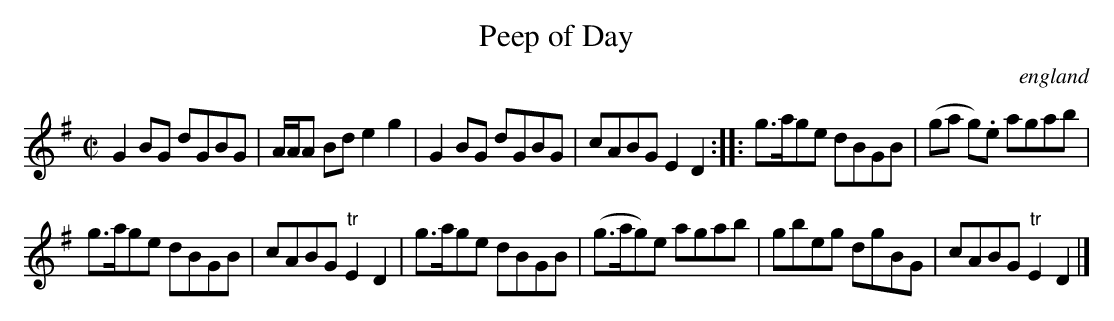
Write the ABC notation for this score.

X:1
T:Peep of Day
O:england
M:C|
K:G
G2BG dGBG| A/A/A Bd e2g2| G2BG dGBG| cABG E2D2::\
g>age dBGB| (ga g).e agab|
g>age dBGB| cABG "tr"E2D2|\
g>age dBGB| (g>ag)e agab|\
gbeg dgBG| cABG "tr"E2D2|]
